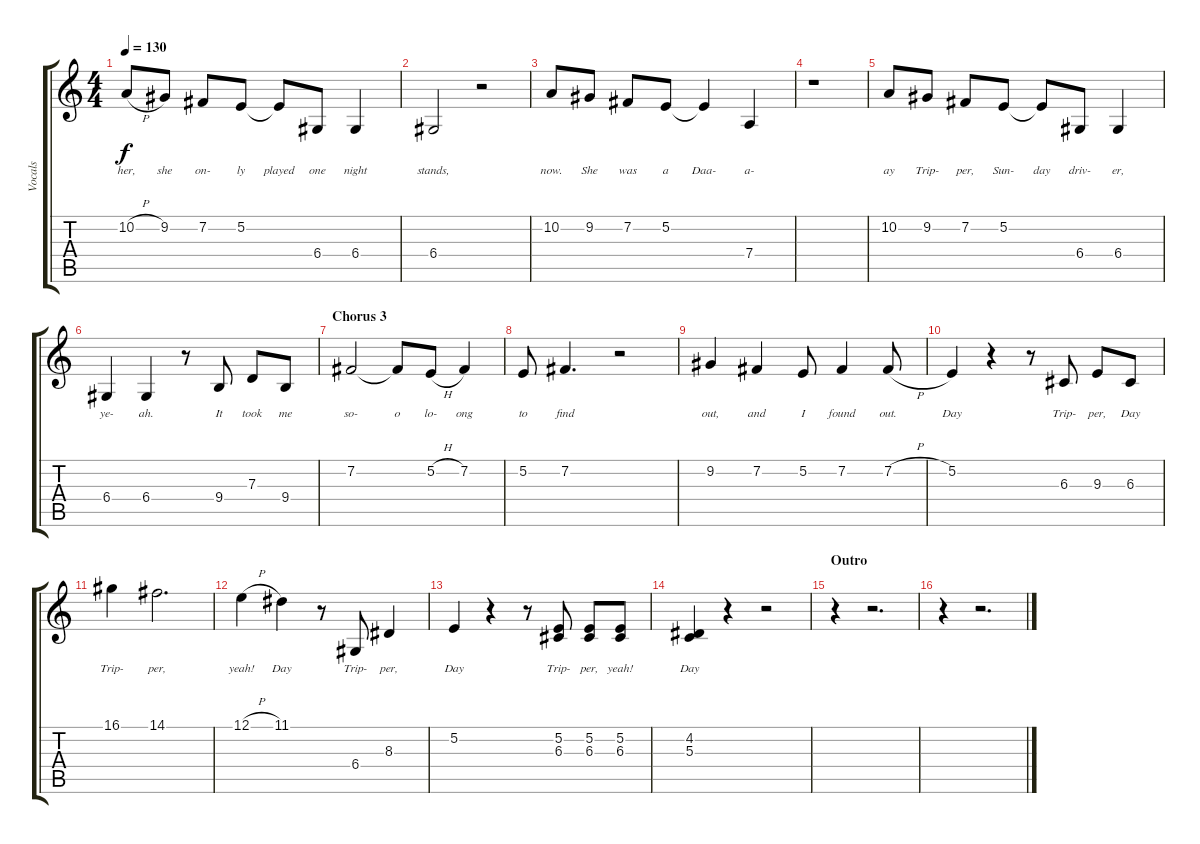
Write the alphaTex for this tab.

\track ("Vocals" "Vocals") {instrument voiceoohs}
\staff {score tabs}
\tuning (E4 B3 G3 D3 A2 E2) {hide}
\ts (4 4)
\tempo 130
\clef g2
\ks c
10.2{h}.8{lyrics (0 "her,") lyrics (1 "") lyrics (2 "") lyrics (3 "") lyrics (4 "") dy f} 9.2.8{lyrics (0 "she") lyrics (1 "") lyrics (2 "") lyrics (3 "") lyrics (4 "")} 7.2.8{lyrics (0 "on-") lyrics (1 "") lyrics (2 "") lyrics (3 "") lyrics (4 "")} 5.2.8{lyrics (0 "ly") lyrics (1 "") lyrics (2 "") lyrics (3 "") lyrics (4 "")} 5.2{t}.8{lyrics (0 "played") lyrics (1 "") lyrics (2 "") lyrics (3 "") lyrics (4 "")} 6.4.8{lyrics (0 "one") lyrics (1 "") lyrics (2 "") lyrics (3 "") lyrics (4 "")} 6.4.4{lyrics (0 "night") lyrics (1 "") lyrics (2 "") lyrics (3 "") lyrics (4 "")} |
6.4.2{lyrics (0 "stands,") lyrics (1 "") lyrics (2 "") lyrics (3 "") lyrics (4 "")} r.2 |
10.2.8{lyrics (0 "now.") lyrics (1 "") lyrics (2 "") lyrics (3 "") lyrics (4 "")} 9.2.8{lyrics (0 "She") lyrics (1 "") lyrics (2 "") lyrics (3 "") lyrics (4 "")} 7.2.8{lyrics (0 "was") lyrics (1 "") lyrics (2 "") lyrics (3 "") lyrics (4 "")} 5.2.8{lyrics (0 "a") lyrics (1 "") lyrics (2 "") lyrics (3 "") lyrics (4 "")} 5.2{t}.4{lyrics (0 "Daa-") lyrics (1 "") lyrics (2 "") lyrics (3 "") lyrics (4 "")} 7.4.4{lyrics (0 "a-") lyrics (1 "") lyrics (2 "") lyrics (3 "") lyrics (4 "")} |
r.1 |
10.2.8{lyrics (0 "ay") lyrics (1 "") lyrics (2 "") lyrics (3 "") lyrics (4 "")} 9.2.8{lyrics (0 "Trip-") lyrics (1 "") lyrics (2 "") lyrics (3 "") lyrics (4 "")} 7.2.8{lyrics (0 "per,") lyrics (1 "") lyrics (2 "") lyrics (3 "") lyrics (4 "")} 5.2.8{lyrics (0 "Sun-") lyrics (1 "") lyrics (2 "") lyrics (3 "") lyrics (4 "")} 5.2{t}.8{lyrics (0 "day") lyrics (1 "") lyrics (2 "") lyrics (3 "") lyrics (4 "")} 6.4.8{lyrics (0 "driv-") lyrics (1 "") lyrics (2 "") lyrics (3 "") lyrics (4 "")} 6.4.4{lyrics (0 "er,") lyrics (1 "") lyrics (2 "") lyrics (3 "") lyrics (4 "")} |
6.4.4{lyrics (0 "ye-") lyrics (1 "") lyrics (2 "") lyrics (3 "") lyrics (4 "")} 6.4.4{lyrics (0 "ah.") lyrics (1 "") lyrics (2 "") lyrics (3 "") lyrics (4 "")} r.8 9.4.8{lyrics (0 "It") lyrics (1 "") lyrics (2 "") lyrics (3 "") lyrics (4 "")} 7.3.8{lyrics (0 "took") lyrics (1 "") lyrics (2 "") lyrics (3 "") lyrics (4 "")} 9.4.8{lyrics (0 "me") lyrics (1 "") lyrics (2 "") lyrics (3 "") lyrics (4 "")} |
\section ("" "Chorus 3")
7.2.2{lyrics (0 "so-") lyrics (1 "") lyrics (2 "") lyrics (3 "") lyrics (4 "")} 7.2{t}.8{lyrics (0 "o") lyrics (1 "") lyrics (2 "") lyrics (3 "") lyrics (4 "")} 5.2{h}.8{lyrics (0 "lo-") lyrics (1 "") lyrics (2 "") lyrics (3 "") lyrics (4 "")} 7.2.4{lyrics (0 "ong") lyrics (1 "") lyrics (2 "") lyrics (3 "") lyrics (4 "")} |
5.2.8{lyrics (0 "to") lyrics (1 "") lyrics (2 "") lyrics (3 "") lyrics (4 "")} 7.2.4{d lyrics (0 "find") lyrics (1 "") lyrics (2 "") lyrics (3 "") lyrics (4 "")} r.2 |
9.2.4{lyrics (0 "out,") lyrics (1 "") lyrics (2 "") lyrics (3 "") lyrics (4 "")} 7.2.4{lyrics (0 "and") lyrics (1 "") lyrics (2 "") lyrics (3 "") lyrics (4 "")} 5.2.8{lyrics (0 "I") lyrics (1 "") lyrics (2 "") lyrics (3 "") lyrics (4 "")} 7.2.4{lyrics (0 "found") lyrics (1 "") lyrics (2 "") lyrics (3 "") lyrics (4 "")} 7.2{h}.8{lyrics (0 "out.") lyrics (1 "") lyrics (2 "") lyrics (3 "") lyrics (4 "")} |
5.2.4{lyrics (0 "Day") lyrics (1 "") lyrics (2 "") lyrics (3 "") lyrics (4 "")} r.4 r.8 6.3.8{lyrics (0 "Trip-") lyrics (1 "") lyrics (2 "") lyrics (3 "") lyrics (4 "")} 9.3.8{lyrics (0 "per,") lyrics (1 "") lyrics (2 "") lyrics (3 "") lyrics (4 "")} 6.3.8{lyrics (0 "Day") lyrics (1 "") lyrics (2 "") lyrics (3 "") lyrics (4 "")} |
16.1.4{lyrics (0 "Trip-") lyrics (1 "") lyrics (2 "") lyrics (3 "") lyrics (4 "")} 14.1.2{d lyrics (0 "per,") lyrics (1 "") lyrics (2 "") lyrics (3 "") lyrics (4 "")} |
12.1{h}.4{lyrics (0 "yeah!") lyrics (1 "") lyrics (2 "") lyrics (3 "") lyrics (4 "")} 11.1.4{lyrics (0 "Day") lyrics (1 "") lyrics (2 "") lyrics (3 "") lyrics (4 "")} r.8 6.4.8{lyrics (0 "Trip-") lyrics (1 "") lyrics (2 "") lyrics (3 "") lyrics (4 "")} 8.3.4{lyrics (0 "per,") lyrics (1 "") lyrics (2 "") lyrics (3 "") lyrics (4 "")} |
5.2.4{lyrics (0 "Day") lyrics (1 "") lyrics (2 "") lyrics (3 "") lyrics (4 "")} r.4 r.8 (5.2 6.3).8{lyrics (0 "Trip-") lyrics (1 "") lyrics (2 "") lyrics (3 "") lyrics (4 "")} (5.2 6.3).8{lyrics (0 "per,") lyrics (1 "") lyrics (2 "") lyrics (3 "") lyrics (4 "")} (5.2 6.3).8{lyrics (0 "yeah!") lyrics (1 "") lyrics (2 "") lyrics (3 "") lyrics (4 "")} |
(4.2 5.3).4{lyrics (0 "Day") lyrics (1 "") lyrics (2 "") lyrics (3 "") lyrics (4 "")} r.4 r.2 |
\section ("" "Outro")
r.4 r.2{d} |
r.4 r.2{d}
